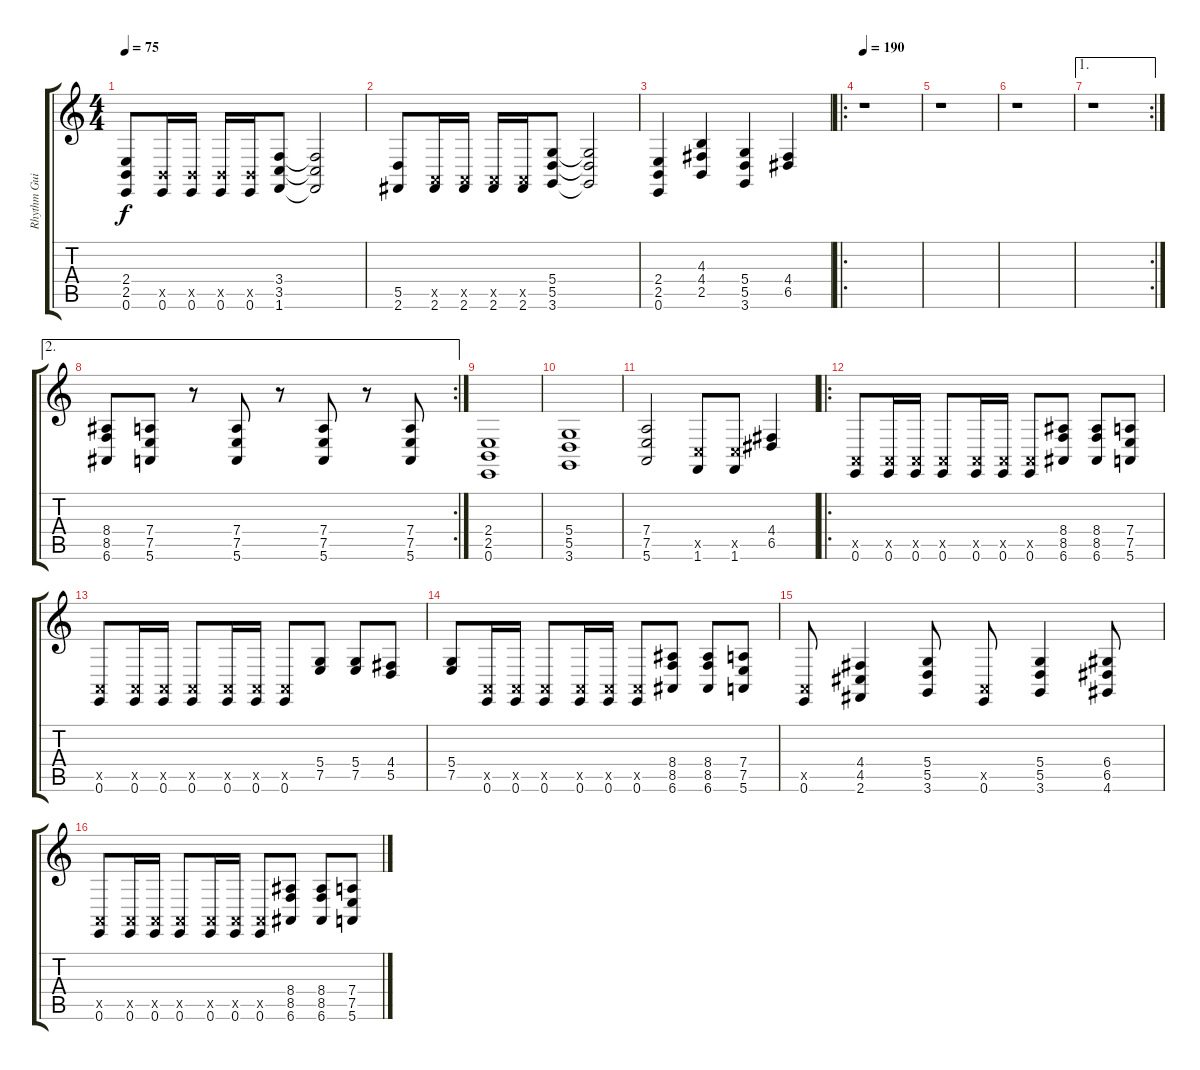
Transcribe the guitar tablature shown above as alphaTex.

\track ("Rhythm Guitar 2" "Rhythm Gui") {mute instrument lead1square}
\staff {score tabs}
\tuning (E4 B3 G3 D3 A2 E2) {hide}
\ts (4 4)
\tempo 75
\clef g2
\ks c
(2.4 2.5 0.6).8{dy f} (2.5{x} 0.6).16 (2.5{x} 0.6).16 (2.5{x} 0.6).16 (2.5{x} 0.6).16 (3.4 3.5 1.6).8 (3.4{t} 3.5{t} 1.6{t}).2 |
(5.5 2.6).8 (0.5{x} 2.6).16 (0.5{x} 2.6).16 (0.5{x} 2.6).16 (0.5{x} 2.6).16 (5.4 5.5 3.6).8 (5.4{t} 5.5{t} 3.6{t}).2 |
(2.4 2.5 0.6).4 (4.3 4.4 2.5).4 (5.4 5.5 3.6).4 (4.4 6.5).4 |
\ro
\tempo 190
r.1 |
r.1 |
r.1 |
\ae 1
\rc 2
r.1 |
\ae 2
\rc 2
(8.4 8.5 6.6).8 (7.4 7.5 5.6).8 r.8 (7.4 7.5 5.6).8 r.8 (7.4 7.5 5.6).8 r.8 (7.4 7.5 5.6).8 |
(2.4 2.5 0.6).1 |
(5.4 5.5 3.6).1 |
(7.4 7.5 5.6).2 (3.5{x} 1.6).8 (3.5{x} 1.6).8 (4.4 6.5).4 |
\ro
(0.5{x} 0.6).8 (0.5{x} 0.6).16 (0.5{x} 0.6).16 (0.5{x} 0.6).8 (0.5{x} 0.6).16 (0.5{x} 0.6).16 (0.5{x} 0.6).8 (8.4 8.5 6.6).8 (8.4 8.5 6.6).8 (7.4 7.5 5.6).8 |
(0.5{x} 0.6).8 (0.5{x} 0.6).16 (0.5{x} 0.6).16 (0.5{x} 0.6).8 (0.5{x} 0.6).16 (0.5{x} 0.6).16 (0.5{x} 0.6).8 (5.4 7.5).8 (5.4 7.5).8 (4.4 5.5).8 |
(5.4 7.5).8 (0.5{x} 0.6).16 (0.5{x} 0.6).16 (0.5{x} 0.6).8 (0.5{x} 0.6).16 (0.5{x} 0.6).16 (0.5{x} 0.6).8 (8.4 8.5 6.6).8 (8.4 8.5 6.6).8 (7.4 7.5 5.6).8 |
(0.5{x} 0.6).8 (4.4 4.5 2.6).4 (5.4 5.5 3.6).8 (0.5{x} 0.6).8 (5.4 5.5 3.6).4 (6.4 6.5 4.6).8 |
(0.5{x} 0.6).8 (0.5{x} 0.6).16 (0.5{x} 0.6).16 (0.5{x} 0.6).8 (0.5{x} 0.6).16 (0.5{x} 0.6).16 (0.5{x} 0.6).8 (8.4 8.5 6.6).8 (8.4 8.5 6.6).8 (7.4 7.5 5.6).8
